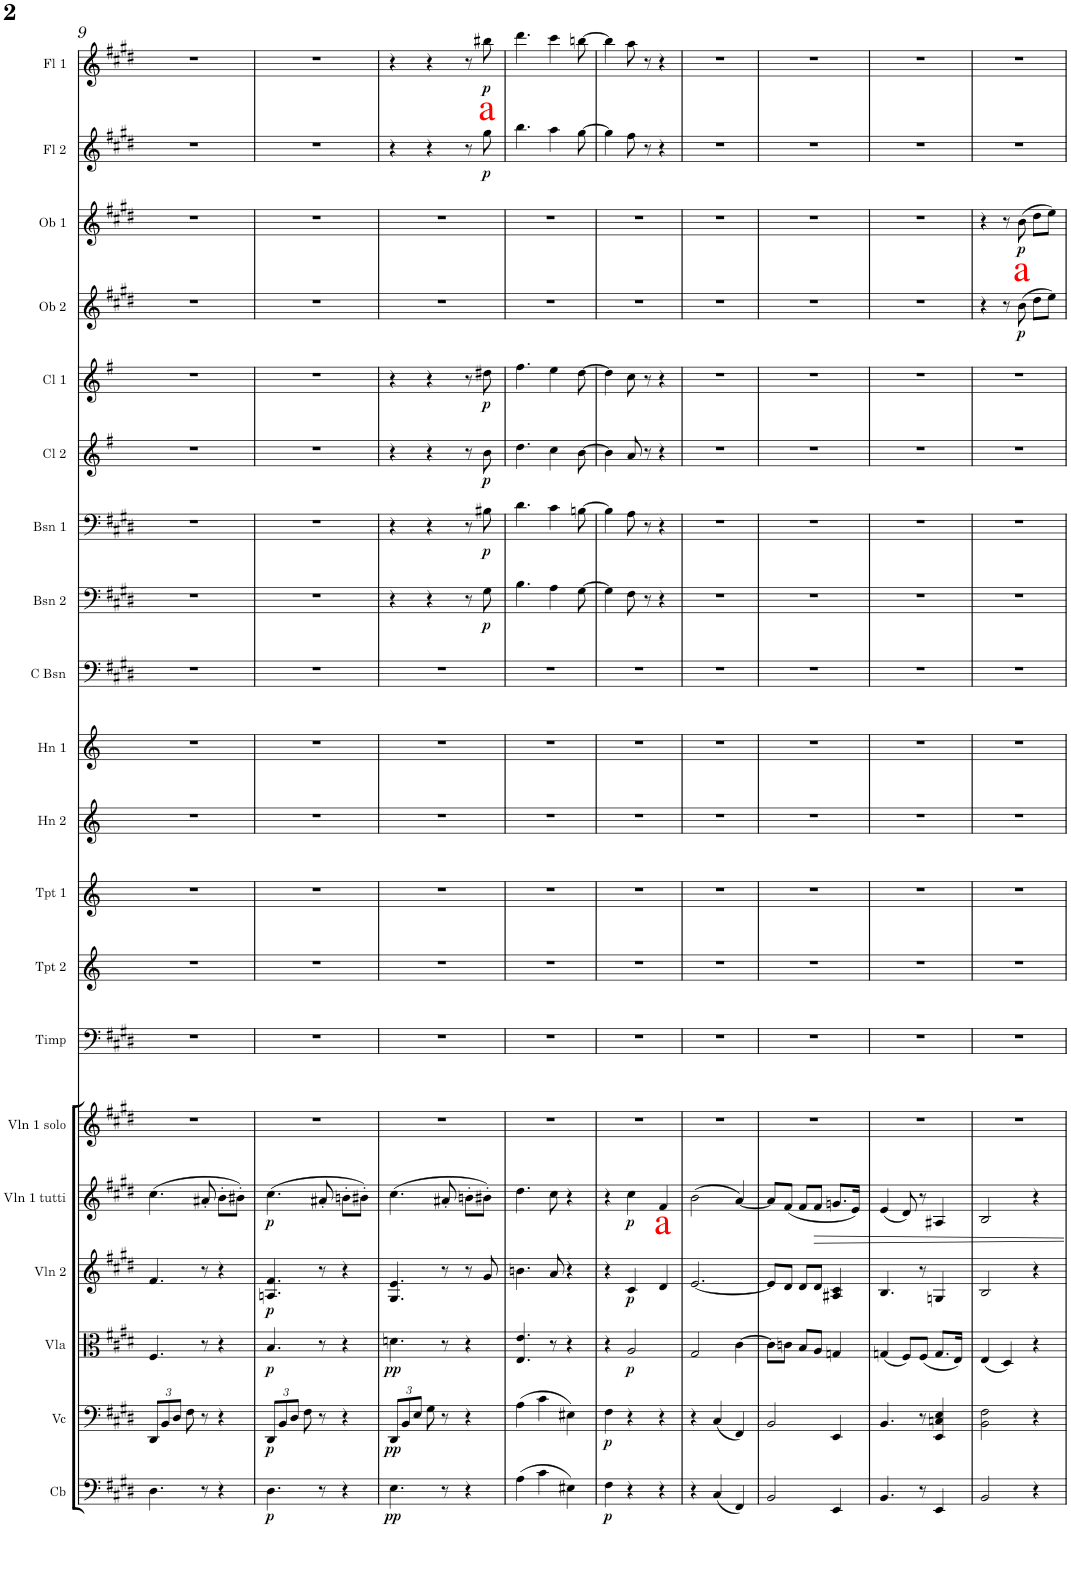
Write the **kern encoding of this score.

**kern	**dynam	**kern	**dynam	**kern	**dynam	**kern	**dynam	**kern	**text	**dynam	**kern	**kern	**kern	**kern	**kern	**kern	**kern	**kern	**dynam	**kern	**dynam	**kern	**dynam	**kern	**dynam	**kern	**dynam	**kern	**text	**dynam	**kern	**dynam	**kern	**text	**dynam
*part20	*part20	*part19	*part19	*part18	*part18	*part17	*part17	*part16	*part16	*part16	*part15	*part14	*part13	*part12	*part11	*part10	*part9	*part8	*part8	*part7	*part7	*part6	*part6	*part5	*part5	*part4	*part4	*part3	*part3	*part3	*part2	*part2	*part1	*part1	*part1
*staff20	*staff20	*staff19	*staff19	*staff18	*staff18	*staff17	*staff17	*staff16	*staff16	*staff16	*staff15	*staff14	*staff13	*staff12	*staff11	*staff10	*staff9	*staff8	*staff8	*staff7	*staff7	*staff6	*staff6	*staff5	*staff5	*staff4	*staff4	*staff3	*staff3	*staff3	*staff2	*staff2	*staff1	*staff1	*staff1
*I"Contrabass	*	*I"Violoncello	*	*I"Viola	*	*I"Violin 2	*	*I"Violin 1 tutti	*	*	*I"Violin 1 solo	*I"Timpani	*I"E Trumpet 2	*I"E Trumpet 1	*I"E Horn 2	*I"E Horn 1	*I"Contrabassoon	*I"Bassoon 2	*	*I"Bassoon 1	*	*I"A Clarinet 2	*	*I"A Clarinet 1	*	*I"Oboe 2	*	*I"Oboe 1	*	*	*I"Flute 2	*	*I"Flute 1	*	*
*I'Cb	*	*I'Vc	*	*I'Vla	*	*I'Vln 2	*	*I'Vln 1 tutti	*	*	*I'Vln 1 solo	*I'Timp	*I'Tpt 2	*I'Tpt 1	*I'Hn 2	*I'Hn 1	*I'C Bsn	*I'Bsn 2	*	*I'Bsn 1	*	*I'Cl 2	*	*I'Cl 1	*	*I'Ob 2	*	*I'Ob 1	*	*	*I'Fl 2	*	*I'Fl 1	*	*
!!LO:PB:g=z
*clefF4	*	*clefF4	*	*clefC3	*	*clefG2	*	*clefG2	*	*	*clefG2	*clefF4	*clefG2	*clefG2	*clefG2	*clefG2	*clefF4	*clefF4	*	*clefF4	*	*clefG2	*	*clefG2	*	*clefG2	*	*clefG2	*	*	*clefG2	*	*clefG2	*	*
*Trd7c12	*	*	*	*	*	*	*	*	*	*	*	*	*Trd1c2	*Trd1c2	*Trd4c7	*Trd4c7	*Trd7c12	*	*	*	*	*Trd1c2	*	*Trd1c2	*	*	*	*	*	*	*	*	*	*	*
*k[f#c#g#d#]	*	*k[f#c#g#d#]	*	*k[f#c#g#d#]	*	*k[f#c#g#d#]	*	*k[f#c#g#d#]	*	*	*k[f#c#g#d#]	*k[f#c#g#d#]	*k[]	*k[]	*k[]	*k[]	*k[f#c#g#d#]	*k[f#c#g#d#]	*	*k[f#c#g#d#]	*	*k[f#]	*	*k[f#]	*	*k[f#c#g#d#]	*	*k[f#c#g#d#]	*	*	*k[f#c#g#d#]	*	*k[f#c#g#d#]	*	*
*M3/4	*	*M3/4	*	*M3/4	*	*M3/4	*	*M3/4	*	*	*M3/4	*M3/4	*M3/4	*M3/4	*M3/4	*M3/4	*M3/4	*M3/4	*	*M3/4	*	*M3/4	*	*M3/4	*	*M3/4	*	*M3/4	*	*	*M3/4	*	*M3/4	*	*
*	*	*Xbrackettup	*	*	*	*	*	*	*	*	*	*	*	*	*	*	*	*	*	*	*	*	*	*	*	*	*	*	*	*	*	*	*	*	*
=9	=9	=9	=9	=9	=9	=9	=9	=9	=9	=9	=9	=9	=9	=9	=9	=9	=9	=9	=9	=9	=9	=9	=9	=9	=9	=9	=9	=9	=9	=9	=9	=9	=9	=9	=9
4.D#\	.	12DD#/L	.	4.F#/	.	4.f#/	.	(4.cc#\	.	.	2.r	2.r	2.r	2.r	2.r	2.r	2.r	2.r	.	2.r	.	2.r	.	2.r	.	2.r	.	2.r	.	.	2.r	.	2.r	.	.
.	.	12BB/	.	.	.	.	.	.	.	.	.	.	.	.	.	.	.	.	.	.	.	.	.	.	.	.	.	.	.	.	.	.	.	.	.
.	.	12D#/J	.	.	.	.	.	.	.	.	.	.	.	.	.	.	.	.	.	.	.	.	.	.	.	.	.	.	.	.	.	.	.	.	.
.	.	8F#\	.	.	.	.	.	.	.	.	.	.	.	.	.	.	.	.	.	.	.	.	.	.	.	.	.	.	.	.	.	.	.	.	.
8r	.	8r	.	8r	.	8r	.	8a#X'/	.	.	.	.	.	.	.	.	.	.	.	.	.	.	.	.	.	.	.	.	.	.	.	.	.	.	.
4r	.	4r	.	4r	.	4r	.	8b'\L	.	.	.	.	.	.	.	.	.	.	.	.	.	.	.	.	.	.	.	.	.	.	.	.	.	.	.
.	.	.	.	.	.	.	.	8b#X'\J)	.	.	.	.	.	.	.	.	.	.	.	.	.	.	.	.	.	.	.	.	.	.	.	.	.	.	.
=10	=10	=10	=10	=10	=10	=10	=10	=10	=10	=10	=10	=10	=10	=10	=10	=10	=10	=10	=10	=10	=10	=10	=10	=10	=10	=10	=10	=10	=10	=10	=10	=10	=10	=10	=10
!	!LO:DY:b	!	!LO:DY:b	!	!LO:DY:b	!	!LO:DY:b	!	!	!LO:DY:b	!	!	!	!	!	!	!	!	!	!	!	!	!	!	!	!	!	!	!	!	!	!	!	!	!
4.D#\	p	12DD#/L	p	4.B/	p	4.An/ 4.f#/	p	(4.cc#\	.	p	2.r	2.r	2.r	2.r	2.r	2.r	2.r	2.r	.	2.r	.	2.r	.	2.r	.	2.r	.	2.r	.	.	2.r	.	2.r	.	.
.	.	12BB/	.	.	.	.	.	.	.	.	.	.	.	.	.	.	.	.	.	.	.	.	.	.	.	.	.	.	.	.	.	.	.	.	.
.	.	12D#/J	.	.	.	.	.	.	.	.	.	.	.	.	.	.	.	.	.	.	.	.	.	.	.	.	.	.	.	.	.	.	.	.	.
.	.	8F#\	.	.	.	.	.	.	.	.	.	.	.	.	.	.	.	.	.	.	.	.	.	.	.	.	.	.	.	.	.	.	.	.	.
8r	.	8r	.	8r	.	8r	.	8a#X'/	.	.	.	.	.	.	.	.	.	.	.	.	.	.	.	.	.	.	.	.	.	.	.	.	.	.	.
4r	.	4r	.	4r	.	4r	.	8bn'\L	.	.	.	.	.	.	.	.	.	.	.	.	.	.	.	.	.	.	.	.	.	.	.	.	.	.	.
.	.	.	.	.	.	.	.	8b#X'\J)	.	.	.	.	.	.	.	.	.	.	.	.	.	.	.	.	.	.	.	.	.	.	.	.	.	.	.
=11	=11	=11	=11	=11	=11	=11	=11	=11	=11	=11	=11	=11	=11	=11	=11	=11	=11	=11	=11	=11	=11	=11	=11	=11	=11	=11	=11	=11	=11	=11	=11	=11	=11	=11	=11
!	!LO:DY:b	!	!LO:DY:b	!	!LO:DY:b	!	!	!	!	!	!	!	!	!	!	!	!	!	!	!	!	!	!	!	!	!	!	!	!	!	!	!	!	!	!
4.E\	pp	12DD#/L	pp	4.dn\	pp	4.G#/ 4.e/	.	(4.cc#\	.	.	2.r	2.r	2.r	2.r	2.r	2.r	2.r	4r	.	4r	.	4r	.	4r	.	2.r	.	2.r	.	.	4r	.	4r	.	.
.	.	12BB/	.	.	.	.	.	.	.	.	.	.	.	.	.	.	.	.	.	.	.	.	.	.	.	.	.	.	.	.	.	.	.	.	.
.	.	12E/J	.	.	.	.	.	.	.	.	.	.	.	.	.	.	.	.	.	.	.	.	.	.	.	.	.	.	.	.	.	.	.	.	.
.	.	8G#\	.	.	.	.	.	.	.	.	.	.	.	.	.	.	.	4r	.	4r	.	4r	.	4r	.	.	.	.	.	.	4r	.	4r	.	.
8r	.	8r	.	8r	.	8r	.	8a#X'/	.	.	.	.	.	.	.	.	.	.	.	.	.	.	.	.	.	.	.	.	.	.	.	.	.	.	.
4r	.	4r	.	4r	.	8r	.	8bn'\L	.	.	.	.	.	.	.	.	.	8r	.	8r	.	8r	.	8r	.	.	.	.	.	.	8r	.	8r	.	.
!	!	!	!	!	!	!	!	!	!	!	!	!	!	!	!	!	!	!	!LO:DY:b	!	!LO:DY:b	!	!LO:DY:b	!	!LO:DY:b	!	!	!	!	!	!	!LO:DY:b	!	!LO:LY:b:color=#FF0000	!LO:DY:b
.	.	.	.	.	.	8g#/	.	8b#X'\J)	.	.	.	.	.	.	.	.	.	8G#\	p	8B#X\	p	8b\	p	8dd#X\	p	.	.	.	.	.	8gg#\	p	8bb#X\	a	p
=12	=12	=12	=12	=12	=12	=12	=12	=12	=12	=12	=12	=12	=12	=12	=12	=12	=12	=12	=12	=12	=12	=12	=12	=12	=12	=12	=12	=12	=12	=12	=12	=12	=12	=12	=12
(4A\	.	(4A\	.	4.E/ 4.e/	.	4.bn\	.	4.dd#\	.	.	2.r	2.r	2.r	2.r	2.r	2.r	2.r	4.B\	.	4.d#\	.	4.dd\	.	4.ff#\	.	2.r	.	2.r	.	.	4.bb\	.	4.ddd#\	.	.
4c#\	.	4c#\	.	.	.	.	.	.	.	.	.	.	.	.	.	.	.	.	.	.	.	.	.	.	.	.	.	.	.	.	.	.	.	.	.
.	.	.	.	8r	.	8a/	.	8cc#\	.	.	.	.	.	.	.	.	.	4A\	.	4c#\	.	4cc\	.	4ee\	.	.	.	.	.	.	4aa\	.	4ccc#\	.	.
4E#X\)	.	4E#X\)	.	4r	.	4r	.	4r	.	.	.	.	.	.	.	.	.	.	.	.	.	.	.	.	.	.	.	.	.	.	.	.	.	.	.
.	.	.	.	.	.	.	.	.	.	.	.	.	.	.	.	.	.	[8G#\	.	[8Bn\	.	[8b\	.	[8dd\	.	.	.	.	.	.	[8gg#\	.	[8bbn\	.	.
=13	=13	=13	=13	=13	=13	=13	=13	=13	=13	=13	=13	=13	=13	=13	=13	=13	=13	=13	=13	=13	=13	=13	=13	=13	=13	=13	=13	=13	=13	=13	=13	=13	=13	=13	=13
!	!LO:DY:b	!	!LO:DY:b	!	!	!	!	!	!	!	!	!	!	!	!	!	!	!	!	!	!	!	!	!	!	!	!	!	!	!	!	!	!	!	!
4F#\	p	4F#\	p	4r	.	4r	.	4r	.	.	2.r	2.r	2.r	2.r	2.r	2.r	2.r	4G#\]	.	4B\]	.	4b\]	.	4dd\]	.	2.r	.	2.r	.	.	4gg#\]	.	4bb\]	.	.
!	!	!	!	!	!LO:DY:b	!	!LO:DY:b	!	!	!LO:DY:b	!	!	!	!	!	!	!	!	!	!	!	!	!	!	!	!	!	!	!	!	!	!	!	!	!
4r	.	4r	.	2A/	p	4c#/	p	4cc#\	.	p	.	.	.	.	.	.	.	8F#\	.	8A\	.	8a/	.	8cc\	.	.	.	.	.	.	8ff#\	.	8aa\	.	.
.	.	.	.	.	.	.	.	.	.	.	.	.	.	.	.	.	.	8r	.	8r	.	8r	.	8r	.	.	.	.	.	.	8r	.	8r	.	.
!	!	!	!	!	!	!	!	!	!LO:LY:b:color=#FF0000	!	!	!	!	!	!	!	!	!	!	!	!	!	!	!	!	!	!	!	!	!	!	!	!	!	!
4r	.	4r	.	.	.	4d#/	.	4f#/	a	.	.	.	.	.	.	.	.	4r	.	4r	.	4r	.	4r	.	.	.	.	.	.	4r	.	4r	.	.
=14	=14	=14	=14	=14	=14	=14	=14	=14	=14	=14	=14	=14	=14	=14	=14	=14	=14	=14	=14	=14	=14	=14	=14	=14	=14	=14	=14	=14	=14	=14	=14	=14	=14	=14	=14
4r	.	4r	.	2G#/	.	[2.e/	.	(2b\	.	.	2.r	2.r	2.r	2.r	2.r	2.r	2.r	2.r	.	2.r	.	2.r	.	2.r	.	2.r	.	2.r	.	.	2.r	.	2.r	.	.
(4C#/	.	(4C#/	.	.	.	.	.	.	.	.	.	.	.	.	.	.	.	.	.	.	.	.	.	.	.	.	.	.	.	.	.	.	.	.	.
4FF#/)	.	4FF#/)	.	[4c#\	.	.	.	[4a/)	.	.	.	.	.	.	.	.	.	.	.	.	.	.	.	.	.	.	.	.	.	.	.	.	.	.	.
=15	=15	=15	=15	=15	=15	=15	=15	=15	=15	=15	=15	=15	=15	=15	=15	=15	=15	=15	=15	=15	=15	=15	=15	=15	=15	=15	=15	=15	=15	=15	=15	=15	=15	=15	=15
2BB/	.	2BB/	.	8c#\L]	.	8e/L]	.	8a/L]	.	.	2.r	2.r	2.r	2.r	2.r	2.r	2.r	2.r	.	2.r	.	2.r	.	2.r	.	2.r	.	2.r	.	.	2.r	.	2.r	.	.
.	.	.	.	8cn\J	.	8d#/J	.	(8f#/J	.	.	.	.	.	.	.	.	.	.	.	.	.	.	.	.	.	.	.	.	.	.	.	.	.	.	.
.	.	.	.	8B/L	.	8d#/L	.	8f#/L	.	.	.	.	.	.	.	.	.	.	.	.	.	.	.	.	.	.	.	.	.	.	.	.	.	.	.
.	.	.	.	8A/J	.	8d#/J	.	8f#/J	.	.	.	.	.	.	.	.	.	.	.	.	.	.	.	.	.	.	.	.	.	.	.	.	.	.	.
4EE/	.	4EE/	.	4Gn/	.	4A#X/ 4c#/	.	8.gn/L	.	.	.	.	.	.	.	.	.	.	.	.	.	.	.	.	.	.	.	.	.	.	.	.	.	.	.
.	.	.	.	.	.	.	.	16e/Jk)	.	.	.	.	.	.	.	.	.	.	.	.	.	.	.	.	.	.	.	.	.	.	.	.	.	.	.
=16	=16	=16	=16	=16	=16	=16	=16	=16	=16	=16	=16	=16	=16	=16	=16	=16	=16	=16	=16	=16	=16	=16	=16	=16	=16	=16	=16	=16	=16	=16	=16	=16	=16	=16	=16
4.BB/	.	4.BB/	.	(4Gn/	.	4.B/	.	(4e/	.	.	2.r	2.r	2.r	2.r	2.r	2.r	2.r	2.r	.	2.r	.	2.r	.	2.r	.	2.r	.	2.r	.	.	2.r	.	2.r	.	.
.	.	.	.	8F#/L)	.	.	.	8d#/)	.	.	.	.	.	.	.	.	.	.	.	.	.	.	.	.	.	.	.	.	.	.	.	.	.	.	.
8r	.	8r	.	(8F#/J	.	8r	.	8r	.	.	.	.	.	.	.	.	.	.	.	.	.	.	.	.	.	.	.	.	.	.	.	.	.	.	.
4EE/	.	4EE/ 4Cn/ 4E/	.	8.G/L	.	4Gn/	.	4A#X/	.	.	.	.	.	.	.	.	.	.	.	.	.	.	.	.	.	.	.	.	.	.	.	.	.	.	.
.	.	.	.	16E/Jk)	.	.	.	.	.	.	.	.	.	.	.	.	.	.	.	.	.	.	.	.	.	.	.	.	.	.	.	.	.	.	.
=17	=17	=17	=17	=17	=17	=17	=17	=17	=17	=17	=17	=17	=17	=17	=17	=17	=17	=17	=17	=17	=17	=17	=17	=17	=17	=17	=17	=17	=17	=17	=17	=17	=17	=17	=17
2BB/	.	2BB\ 2F#\	.	(4E/	.	2B/	.	2B/	.	.	2.r	2.r	2.r	2.r	2.r	2.r	2.r	2.r	.	2.r	.	2.r	.	2.r	.	4r	.	4r	.	.	2.r	.	2.r	.	.
.	.	.	.	4D#/)	.	.	.	.	.	.	.	.	.	.	.	.	.	.	.	.	.	.	.	.	.	8r	.	8r	.	.	.	.	.	.	.
!	!	!	!	!	!	!	!	!	!	!	!	!	!	!	!	!	!	!	!	!	!	!	!	!	!	!	!LO:DY:b	!	!LO:LY:b:color=#FF0000	!LO:DY:b	!	!	!	!	!
.	.	.	.	.	.	.	.	.	.	.	.	.	.	.	.	.	.	.	.	.	.	.	.	.	.	(8b\	p	(8b\	a	p	.	.	.	.	.
4r	.	4r	.	4r	.	4r	.	4r	.	.	.	.	.	.	.	.	.	.	.	.	.	.	.	.	.	8dd#\L	.	8dd#\L	.	.	.	.	.	.	.
.	.	.	.	.	.	.	.	.	.	.	.	.	.	.	.	.	.	.	.	.	.	.	.	.	.	8ee\J)	.	8ee\J)	.	.	.	.	.	.	.
=	=	=	=	=	=	=	=	=	=	=	=	=	=	=	=	=	=	=	=	=	=	=	=	=	=	=	=	=	=	=	=	=	=	=	=
*-	*-	*-	*-	*-	*-	*-	*-	*-	*-	*-	*-	*-	*-	*-	*-	*-	*-	*-	*-	*-	*-	*-	*-	*-	*-	*-	*-	*-	*-	*-	*-	*-	*-	*-	*-
